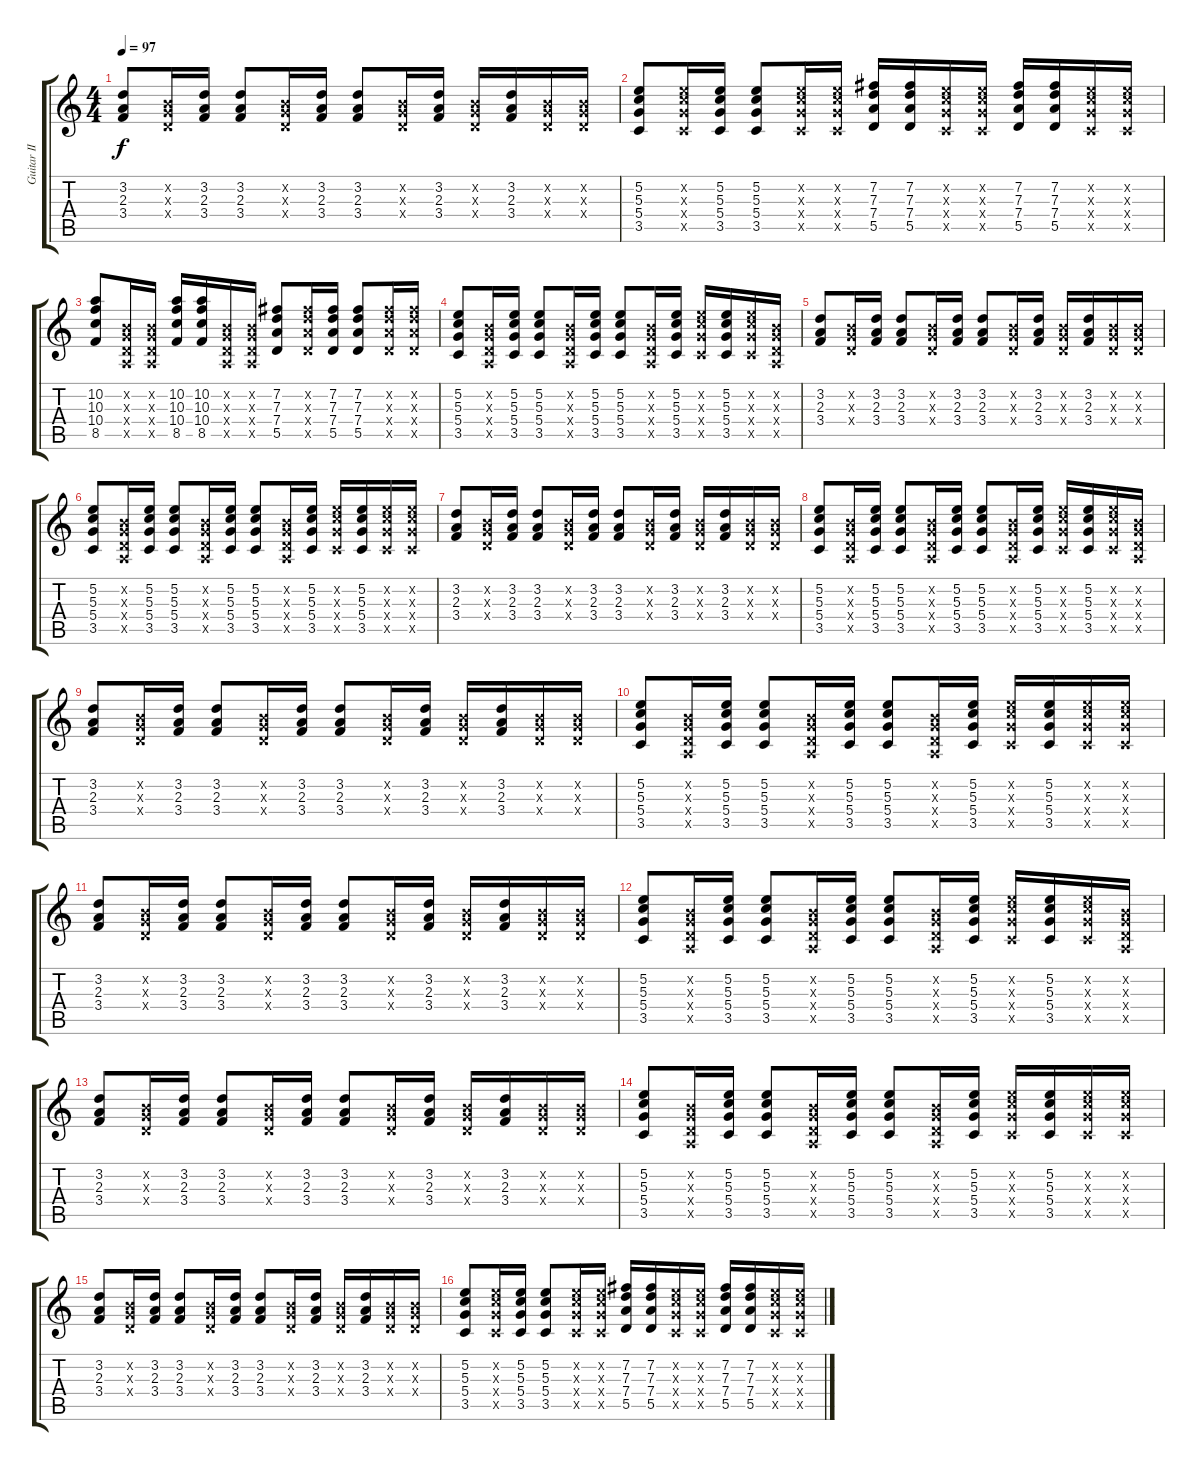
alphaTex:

\track ("Guitar II" "Guitar II") {instrument electricguitarclean}
\staff {score tabs}
\tuning (E4 B3 G3 D3 A2 E2) {hide}
\ts (4 4)
\tempo 97
\clef g2
\ks c
(3.2 2.3 3.4).8{dy f} (0.2{x} 0.3{x} 0.4{x}).16 (3.2 2.3 3.4).16 (3.2 2.3 3.4).8 (0.2{x} 0.3{x} 0.4{x}).16 (3.2 2.3 3.4).16 (3.2 2.3 3.4).8 (0.2{x} 0.3{x} 0.4{x}).16 (3.2 2.3 3.4).16 (0.2{x} 0.3{x} 0.4{x}).16 (3.2 2.3 3.4).16 (0.2{x} 0.3{x} 0.4{x}).16 (0.2{x} 0.3{x} 0.4{x}).16 |
(5.2 5.3 5.4 3.5).8 (5.2{x} 5.3{x} 5.4{x} 3.5{x}).16 (5.2 5.3 5.4 3.5).16 (5.2 5.3 5.4 3.5).8 (5.2{x} 5.3{x} 5.4{x} 3.5{x}).16 (5.2{x} 5.3{x} 5.4{x} 3.5{x}).16 (7.2 7.3 7.4 5.5).16 (7.2 7.3 7.4 5.5).16 (5.2{x} 5.3{x} 5.4{x} 3.5{x}).16 (5.2{x} 5.3{x} 5.4{x} 3.5{x}).16 (7.2 7.3 7.4 5.5).16 (7.2 7.3 7.4 5.5).16 (5.2{x} 5.3{x} 5.4{x} 3.5{x}).16 (5.2{x} 5.3{x} 5.4{x} 3.5{x}).16 |
(10.2 10.3 10.4 8.5).8 (0.2{x} 0.3{x} 0.4{x} 0.5{x}).16 (0.2{x} 0.3{x} 0.4{x} 0.5{x}).16 (10.2 10.3 10.4 8.5).16 (10.2 10.3 10.4 8.5).16 (0.2{x} 0.3{x} 0.4{x} 0.5{x}).16 (0.2{x} 0.3{x} 0.4{x} 0.5{x}).16 (7.2 7.3 7.4 5.5).8 (7.2{x} 7.3{x} 7.4{x} 5.5{x}).16 (7.2 7.3 7.4 5.5).16 (7.2 7.3 7.4 5.5).8 (7.2{x} 7.3{x} 7.4{x} 5.5{x}).16 (7.2{x} 7.3{x} 7.4{x} 5.5{x}).16 |
(5.2 5.3 5.4 3.5).8 (0.2{x} 0.3{x} 0.4{x} 0.5{x}).16 (5.2 5.3 5.4 3.5).16 (5.2 5.3 5.4 3.5).8 (0.2{x} 0.3{x} 0.4{x} 0.5{x}).16 (5.2 5.3 5.4 3.5).16 (5.2 5.3 5.4 3.5).8 (0.2{x} 0.3{x} 0.4{x} 0.5{x}).16 (5.2 5.3 5.4 3.5).16 (5.2{x} 5.3{x} 5.4{x} 3.5{x}).16 (5.2 5.3 5.4 3.5).16 (5.2{x} 5.3{x} 5.4{x} 3.5{x}).16 (0.2{x} 0.3{x} 0.4{x} 0.5{x}).16 |
(3.2 2.3 3.4).8 (0.2{x} 0.3{x} 0.4{x}).16 (3.2 2.3 3.4).16 (3.2 2.3 3.4).8 (0.2{x} 0.3{x} 0.4{x}).16 (3.2 2.3 3.4).16 (3.2 2.3 3.4).8 (0.2{x} 0.3{x} 0.4{x}).16 (3.2 2.3 3.4).16 (0.2{x} 0.3{x} 0.4{x}).16 (3.2 2.3 3.4).16 (0.2{x} 0.3{x} 0.4{x}).16 (0.2{x} 0.3{x} 0.4{x}).16 |
(5.2 5.3 5.4 3.5).8 (0.2{x} 0.3{x} 0.4{x} 0.5{x}).16 (5.2 5.3 5.4 3.5).16 (5.2 5.3 5.4 3.5).8 (0.2{x} 0.3{x} 0.4{x} 0.5{x}).16 (5.2 5.3 5.4 3.5).16 (5.2 5.3 5.4 3.5).8 (0.2{x} 0.3{x} 0.4{x} 0.5{x}).16 (5.2 5.3 5.4 3.5).16 (5.2{x} 5.3{x} 5.4{x} 3.5{x}).16 (5.2 5.3 5.4 3.5).16 (5.2{x} 5.3{x} 5.4{x} 3.5{x}).16 (5.2{x} 5.3{x} 5.4{x} 3.5{x}).16 |
(3.2 2.3 3.4).8 (0.2{x} 0.3{x} 0.4{x}).16 (3.2 2.3 3.4).16 (3.2 2.3 3.4).8 (0.2{x} 0.3{x} 0.4{x}).16 (3.2 2.3 3.4).16 (3.2 2.3 3.4).8 (0.2{x} 0.3{x} 0.4{x}).16 (3.2 2.3 3.4).16 (0.2{x} 0.3{x} 0.4{x}).16 (3.2 2.3 3.4).16 (0.2{x} 0.3{x} 0.4{x}).16 (0.2{x} 0.3{x} 0.4{x}).16 |
(5.2 5.3 5.4 3.5).8 (0.2{x} 0.3{x} 0.4{x} 0.5{x}).16 (5.2 5.3 5.4 3.5).16 (5.2 5.3 5.4 3.5).8 (0.2{x} 0.3{x} 0.4{x} 0.5{x}).16 (5.2 5.3 5.4 3.5).16 (5.2 5.3 5.4 3.5).8 (0.2{x} 0.3{x} 0.4{x} 0.5{x}).16 (5.2 5.3 5.4 3.5).16 (5.2{x} 5.3{x} 5.4{x} 3.5{x}).16 (5.2 5.3 5.4 3.5).16 (5.2{x} 5.3{x} 5.4{x} 3.5{x}).16 (0.2{x} 0.3{x} 0.4{x} 0.5{x}).16 |
(3.2 2.3 3.4).8 (0.2{x} 0.3{x} 0.4{x}).16 (3.2 2.3 3.4).16 (3.2 2.3 3.4).8 (0.2{x} 0.3{x} 0.4{x}).16 (3.2 2.3 3.4).16 (3.2 2.3 3.4).8 (0.2{x} 0.3{x} 0.4{x}).16 (3.2 2.3 3.4).16 (0.2{x} 0.3{x} 0.4{x}).16 (3.2 2.3 3.4).16 (0.2{x} 0.3{x} 0.4{x}).16 (0.2{x} 0.3{x} 0.4{x}).16 |
(5.2 5.3 5.4 3.5).8 (0.2{x} 0.3{x} 0.4{x} 0.5{x}).16 (5.2 5.3 5.4 3.5).16 (5.2 5.3 5.4 3.5).8 (0.2{x} 0.3{x} 0.4{x} 0.5{x}).16 (5.2 5.3 5.4 3.5).16 (5.2 5.3 5.4 3.5).8 (0.2{x} 0.3{x} 0.4{x} 0.5{x}).16 (5.2 5.3 5.4 3.5).16 (5.2{x} 5.3{x} 5.4{x} 3.5{x}).16 (5.2 5.3 5.4 3.5).16 (5.2{x} 5.3{x} 5.4{x} 3.5{x}).16 (5.2{x} 5.3{x} 5.4{x} 3.5{x}).16 |
(3.2 2.3 3.4).8 (0.2{x} 0.3{x} 0.4{x}).16 (3.2 2.3 3.4).16 (3.2 2.3 3.4).8 (0.2{x} 0.3{x} 0.4{x}).16 (3.2 2.3 3.4).16 (3.2 2.3 3.4).8 (0.2{x} 0.3{x} 0.4{x}).16 (3.2 2.3 3.4).16 (0.2{x} 0.3{x} 0.4{x}).16 (3.2 2.3 3.4).16 (0.2{x} 0.3{x} 0.4{x}).16 (0.2{x} 0.3{x} 0.4{x}).16 |
(5.2 5.3 5.4 3.5).8 (0.2{x} 0.3{x} 0.4{x} 0.5{x}).16 (5.2 5.3 5.4 3.5).16 (5.2 5.3 5.4 3.5).8 (0.2{x} 0.3{x} 0.4{x} 0.5{x}).16 (5.2 5.3 5.4 3.5).16 (5.2 5.3 5.4 3.5).8 (0.2{x} 0.3{x} 0.4{x} 0.5{x}).16 (5.2 5.3 5.4 3.5).16 (5.2{x} 5.3{x} 5.4{x} 3.5{x}).16 (5.2 5.3 5.4 3.5).16 (5.2{x} 5.3{x} 5.4{x} 3.5{x}).16 (0.2{x} 0.3{x} 0.4{x} 0.5{x}).16 |
(3.2 2.3 3.4).8 (0.2{x} 0.3{x} 0.4{x}).16 (3.2 2.3 3.4).16 (3.2 2.3 3.4).8 (0.2{x} 0.3{x} 0.4{x}).16 (3.2 2.3 3.4).16 (3.2 2.3 3.4).8 (0.2{x} 0.3{x} 0.4{x}).16 (3.2 2.3 3.4).16 (0.2{x} 0.3{x} 0.4{x}).16 (3.2 2.3 3.4).16 (0.2{x} 0.3{x} 0.4{x}).16 (0.2{x} 0.3{x} 0.4{x}).16 |
(5.2 5.3 5.4 3.5).8 (0.2{x} 0.3{x} 0.4{x} 0.5{x}).16 (5.2 5.3 5.4 3.5).16 (5.2 5.3 5.4 3.5).8 (0.2{x} 0.3{x} 0.4{x} 0.5{x}).16 (5.2 5.3 5.4 3.5).16 (5.2 5.3 5.4 3.5).8 (0.2{x} 0.3{x} 0.4{x} 0.5{x}).16 (5.2 5.3 5.4 3.5).16 (5.2{x} 5.3{x} 5.4{x} 3.5{x}).16 (5.2 5.3 5.4 3.5).16 (5.2{x} 5.3{x} 5.4{x} 3.5{x}).16 (5.2{x} 5.3{x} 5.4{x} 3.5{x}).16 |
(3.2 2.3 3.4).8 (0.2{x} 0.3{x} 0.4{x}).16 (3.2 2.3 3.4).16 (3.2 2.3 3.4).8 (0.2{x} 0.3{x} 0.4{x}).16 (3.2 2.3 3.4).16 (3.2 2.3 3.4).8 (0.2{x} 0.3{x} 0.4{x}).16 (3.2 2.3 3.4).16 (0.2{x} 0.3{x} 0.4{x}).16 (3.2 2.3 3.4).16 (0.2{x} 0.3{x} 0.4{x}).16 (0.2{x} 0.3{x} 0.4{x}).16 |
(5.2 5.3 5.4 3.5).8 (5.2{x} 5.3{x} 5.4{x} 3.5{x}).16 (5.2 5.3 5.4 3.5).16 (5.2 5.3 5.4 3.5).8 (5.2{x} 5.3{x} 5.4{x} 3.5{x}).16 (5.2{x} 5.3{x} 5.4{x} 3.5{x}).16 (7.2 7.3 7.4 5.5).16 (7.2 7.3 7.4 5.5).16 (5.2{x} 5.3{x} 5.4{x} 3.5{x}).16 (5.2{x} 5.3{x} 5.4{x} 3.5{x}).16 (7.2 7.3 7.4 5.5).16 (7.2 7.3 7.4 5.5).16 (5.2{x} 5.3{x} 5.4{x} 3.5{x}).16 (5.2{x} 5.3{x} 5.4{x} 3.5{x}).16
